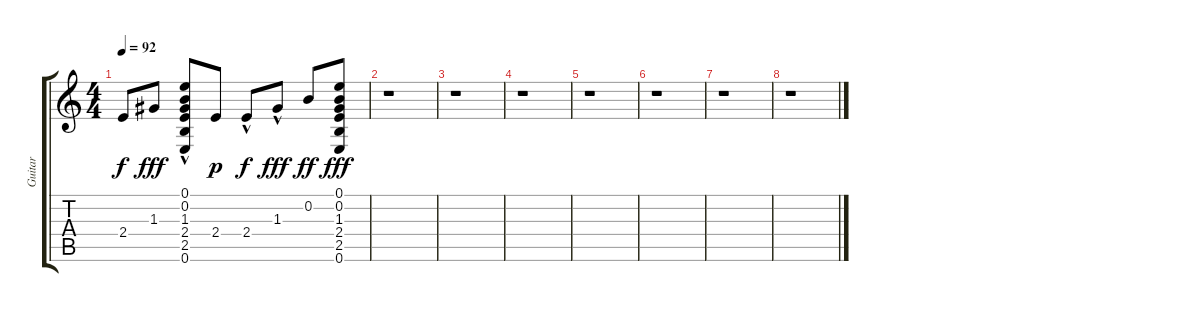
\track ("Guitar" "Guitar") {instrument overdrivenguitar}
\staff {score tabs}
\tuning (E4 B3 G3 D3 A2 E2) {hide}
\ts (4 4)
\tempo 92
\clef g2
\ks c
2.4.8{dy f} 1.3.8{dy fff} (0.1 0.2 1.3{hac} 2.4 2.5 0.6).8 2.4.8{dy p} 2.4{hac}.8{dy f} 1.3{hac}.8{dy fff} 0.2.8{dy ff} (0.1 0.2 1.3 2.4 2.5 0.6).8{dy fff} |
r.1 |
r.1 |
r.1 |
r.1 |
r.1 |
r.1 |
r.1
